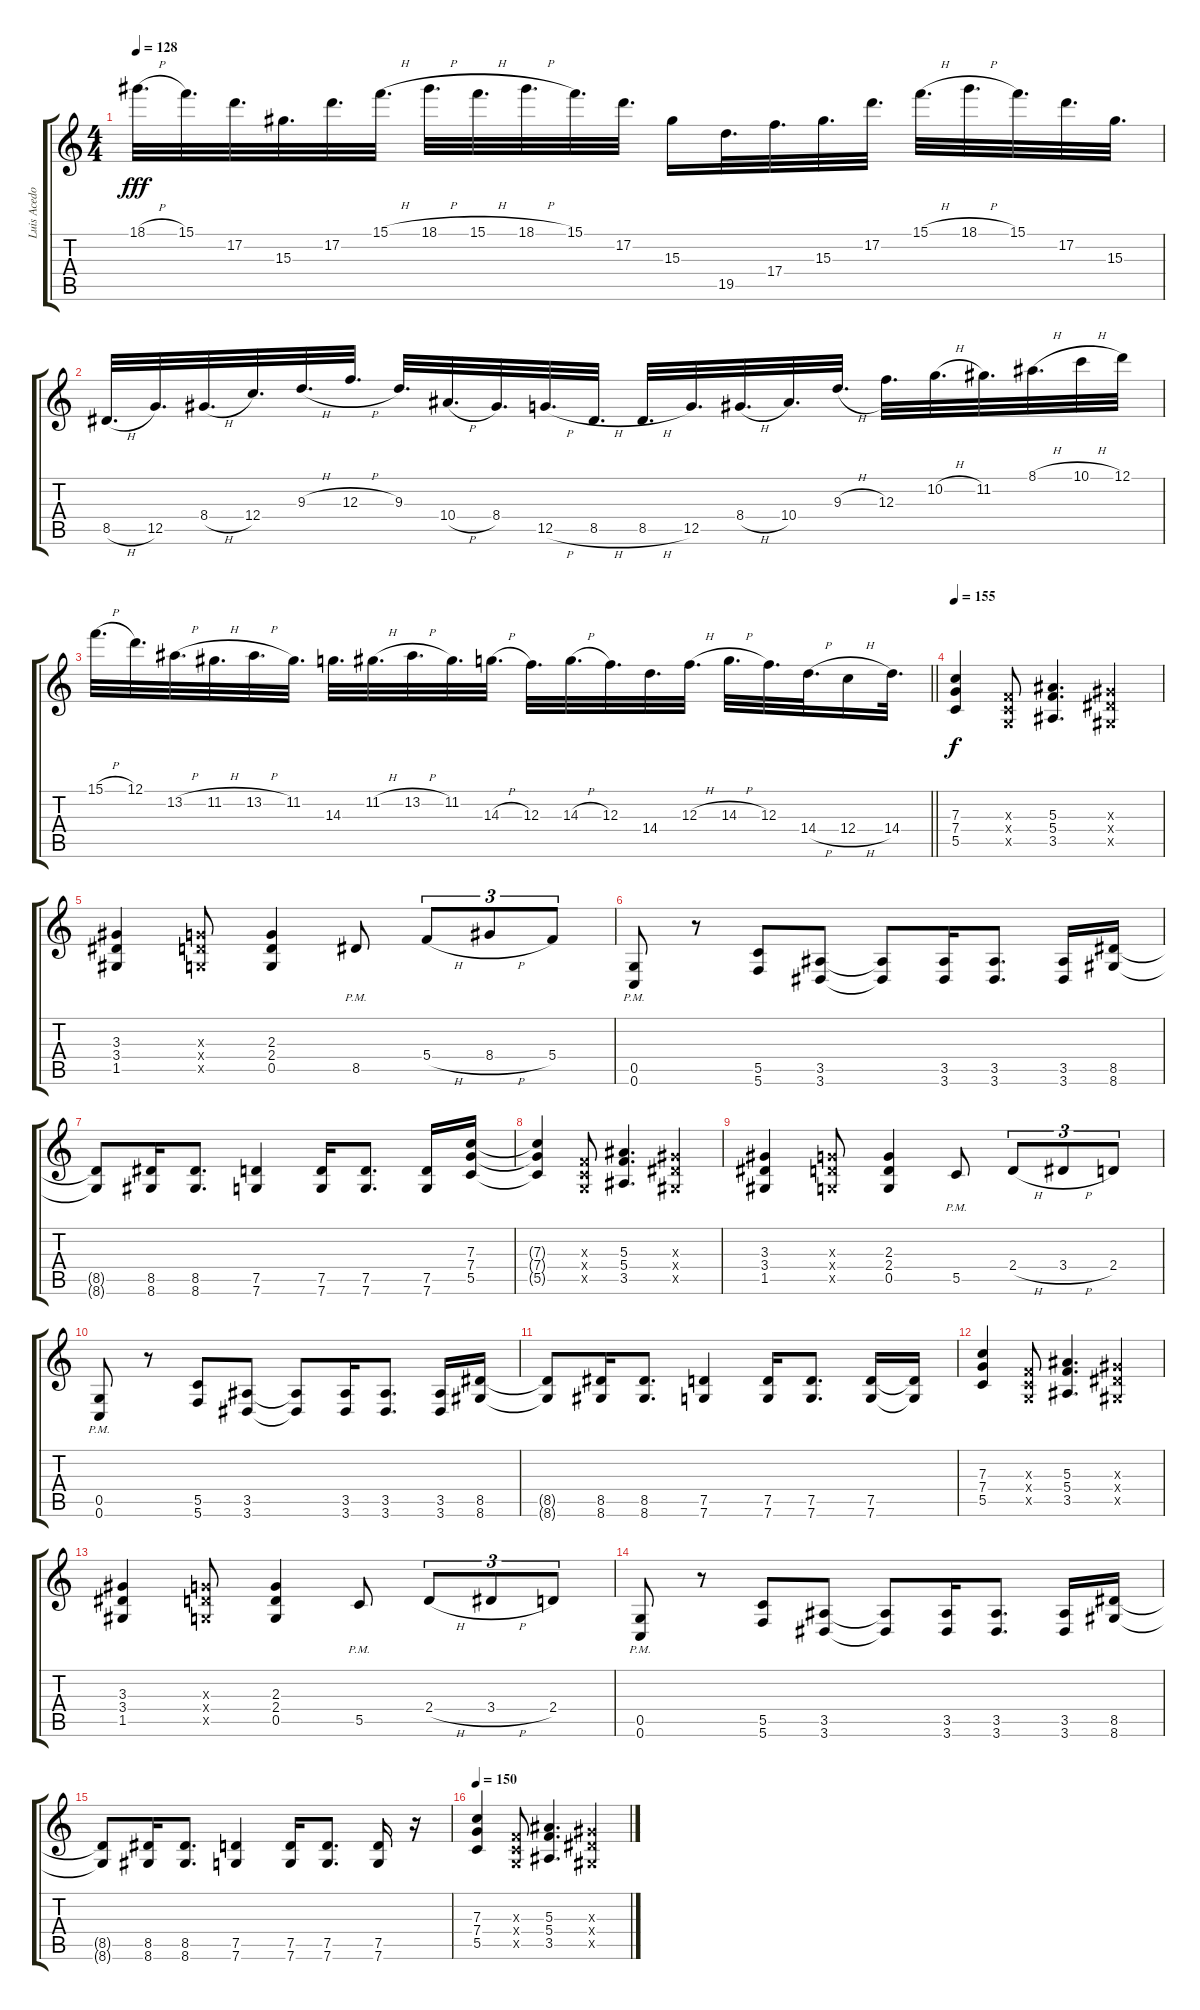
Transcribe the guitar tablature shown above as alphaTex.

\track ("Luis Acedo" "Luis Acedo") {instrument overdrivenguitar}
\staff {score tabs}
\tuning (D4 A3 F3 C3 G2 C2) {hide}
\ts (4 4)
\tempo 128
\clef g2
\ks c
18.1{h}.32{d dy fff} 15.1.32{d} 17.2.32{d} 15.3.32{d} 17.2.32{d} 15.1{h}.32{d} 18.1{h}.32{d} 15.1{h}.32{d} 18.1{h}.32{d} 15.1.32{d} 17.2.32{d} 15.3.16 19.5.32{d} 17.4.32{d} 15.3.32{d} 17.2.32{d} 15.1{h}.32{d} 18.1{h}.32{d} 15.1.32{d} 17.2.32{d} 15.3.32{d} |
8.5{h}.32{d} 12.5.32{d} 8.4{h}.32{d} 12.4.32{d} 9.3{h}.32{d} 12.3{h}.32{d} 9.3.32{d} 10.4{h}.32{d} 8.4.32{d} 12.5{h}.32{d} 8.5{h}.32{d} 8.5{h}.32{d} 12.5.32{d} 8.4{h}.32{d} 10.4.32{d} 9.3{h}.32{d} 12.3.32{d} 10.2{h}.32{d} 11.2.32{d} 8.1{h}.32{d} 10.1{h}.32 12.1.32 |
\barLineRight lightlight
15.1{h}.32{d} 12.1.32{d} 13.2{h}.32{d} 11.2{h}.32{d} 13.2{h}.32{d} 11.2.32{d} 14.3.32{d} 11.2{h}.32{d} 13.2{h}.32{d} 11.2.32{d} 14.3{h}.32{d} 12.3.32{d} 14.3{h}.32{d} 12.3.32{d} 14.4.32{d} 12.3{h}.32{d} 14.3{h}.32{d} 12.3.32{d} 14.4{h}.32{d} 12.4{h}.16 14.4.32{d} |
\tempo 150
\tempo 155
(7.3 7.4 5.5).4{dy f} (0.3{x} 0.4{x} 0.5{x}).8 (5.3 5.4 3.5).4{d} (3.3{x} 3.4{x} 1.5{x}).4 |
(3.3 3.4 1.5).4 (2.3{x} 2.4{x} 0.5{x}).8 (2.3 2.4 0.5).4 8.5{pm}.8 5.4{h}.8{tu (3 2)} 8.4{h}.8{tu (3 2)} 5.4.8{tu (3 2)} |
(0.5{pm} 0.6{pm}).8 r.8 (5.5 5.6).8 (3.5 3.6).8 (3.5{t} 3.6{t}).8 (3.5 3.6).16 (3.5 3.6).8{d} (3.5 3.6).16 (8.5 8.6).16 |
(8.5{t} 8.6{t}).8 (8.5 8.6).16 (8.5 8.6).8{d} (7.5 7.6).4 (7.5 7.6).16 (7.5 7.6).8{d} (7.5 7.6).16 (7.3 7.4 5.5).16 |
(7.3{t} 7.4{t} 5.5{t}).4 (0.3{x} 0.4{x} 0.5{x}).8 (5.3 5.4 3.5).4{d} (3.3{x} 3.4{x} 1.5{x}).4 |
(3.3 3.4 1.5).4 (2.3{x} 2.4{x} 0.5{x}).8 (2.3 2.4 0.5).4 5.5{pm}.8 2.4{h}.8{tu (3 2)} 3.4{h}.8{tu (3 2)} 2.4.8{tu (3 2)} |
(0.5{pm} 0.6{pm}).8 r.8 (5.5 5.6).8 (3.5 3.6).8 (3.5{t} 3.6{t}).8 (3.5 3.6).16 (3.5 3.6).8{d} (3.5 3.6).16 (8.5 8.6).16 |
(8.5{t} 8.6{t}).8 (8.5 8.6).16 (8.5 8.6).8{d} (7.5 7.6).4 (7.5 7.6).16 (7.5 7.6).8{d} (7.5 7.6).16 (7.5{t} 7.6{t}).16 |
(7.3 7.4 5.5).4 (0.3{x} 0.4{x} 0.5{x}).8 (5.3 5.4 3.5).4{d} (3.3{x} 3.4{x} 1.5{x}).4 |
(3.3 3.4 1.5).4 (2.3{x} 2.4{x} 0.5{x}).8 (2.3 2.4 0.5).4 5.5{pm}.8 2.4{h}.8{tu (3 2)} 3.4{h}.8{tu (3 2)} 2.4.8{tu (3 2)} |
(0.5{pm} 0.6{pm}).8 r.8 (5.5 5.6).8 (3.5 3.6).8 (3.5{t} 3.6{t}).8 (3.5 3.6).16 (3.5 3.6).8{d} (3.5 3.6).16 (8.5 8.6).16 |
(8.5{t} 8.6{t}).8 (8.5 8.6).16 (8.5 8.6).8{d} (7.5 7.6).4 (7.5 7.6).16 (7.5 7.6).8{d} (7.5 7.6).16 r.16 |
\tempo 150
(7.3 7.4 5.5).4 (0.3{x} 0.4{x} 0.5{x}).8 (5.3 5.4 3.5).4{d} (3.3{x} 3.4{x} 1.5{x}).4
